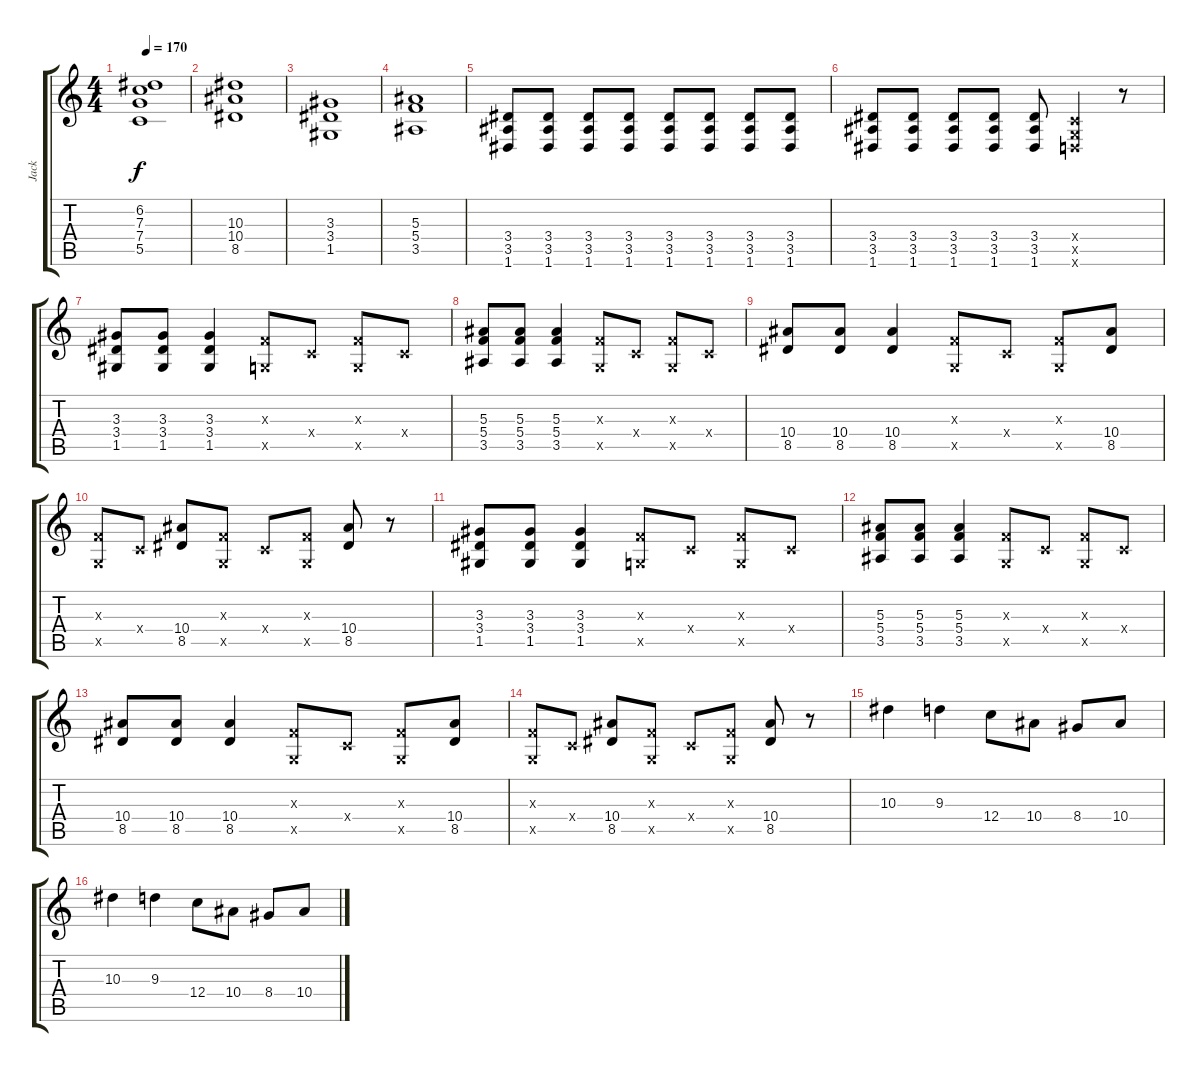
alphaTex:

\track ("Jack" "Jack") {instrument distortionguitar}
\staff {score tabs}
\tuning (D4 A3 F3 C3 G2 D2) {hide}
\ts (4 4)
\tempo 170
\clef g2
\ks c
(6.2 7.3 7.4 5.5).1{dy f} |
(10.3 10.4 8.5).1 |
(3.3 3.4 1.5).1 |
(5.3 5.4 3.5).1 |
(3.4 3.5 1.6).8 (3.4 3.5 1.6).8 (3.4 3.5 1.6).8 (3.4 3.5 1.6).8 (3.4 3.5 1.6).8 (3.4 3.5 1.6).8 (3.4 3.5 1.6).8 (3.4 3.5 1.6).8 |
(3.4 3.5 1.6).8 (3.4 3.5 1.6).8 (3.4 3.5 1.6).8 (3.4 3.5 1.6).8 (3.4 3.5 1.6).8 (0.4{x} 0.5{x} 0.6{x}).4 r.8 |
(3.3 3.4 1.5).8 (3.3 3.4 1.5).8 (3.3 3.4 1.5).4 (0.3{x} 0.5{x}).8 0.4{x}.8 (0.3{x} 0.5{x}).8 0.4{x}.8 |
(5.3 5.4 3.5).8 (5.3 5.4 3.5).8 (5.3 5.4 3.5).4 (0.3{x} 0.5{x}).8 0.4{x}.8 (0.3{x} 0.5{x}).8 0.4{x}.8 |
(10.4 8.5).8 (10.4 8.5).8 (10.4 8.5).4 (0.3{x} 0.5{x}).8 0.4{x}.8 (0.3{x} 0.5{x}).8 (10.4 8.5).8 |
(0.3{x} 0.5{x}).8 0.4{x}.8 (10.4 8.5).8 (0.3{x} 0.5{x}).8 0.4{x}.8 (0.3{x} 0.5{x}).8 (10.4 8.5).8 r.8 |
(3.3 3.4 1.5).8 (3.3 3.4 1.5).8 (3.3 3.4 1.5).4 (0.3{x} 0.5{x}).8 0.4{x}.8 (0.3{x} 0.5{x}).8 0.4{x}.8 |
(5.3 5.4 3.5).8 (5.3 5.4 3.5).8 (5.3 5.4 3.5).4 (0.3{x} 0.5{x}).8 0.4{x}.8 (0.3{x} 0.5{x}).8 0.4{x}.8 |
(10.4 8.5).8 (10.4 8.5).8 (10.4 8.5).4 (0.3{x} 0.5{x}).8 0.4{x}.8 (0.3{x} 0.5{x}).8 (10.4 8.5).8 |
(0.3{x} 0.5{x}).8 0.4{x}.8 (10.4 8.5).8 (0.3{x} 0.5{x}).8 0.4{x}.8 (0.3{x} 0.5{x}).8 (10.4 8.5).8 r.8 |
10.3.4 9.3.4 12.4.8 10.4.8 8.4.8 10.4.8 |
10.3.4 9.3.4 12.4.8 10.4.8 8.4.8 10.4.8
